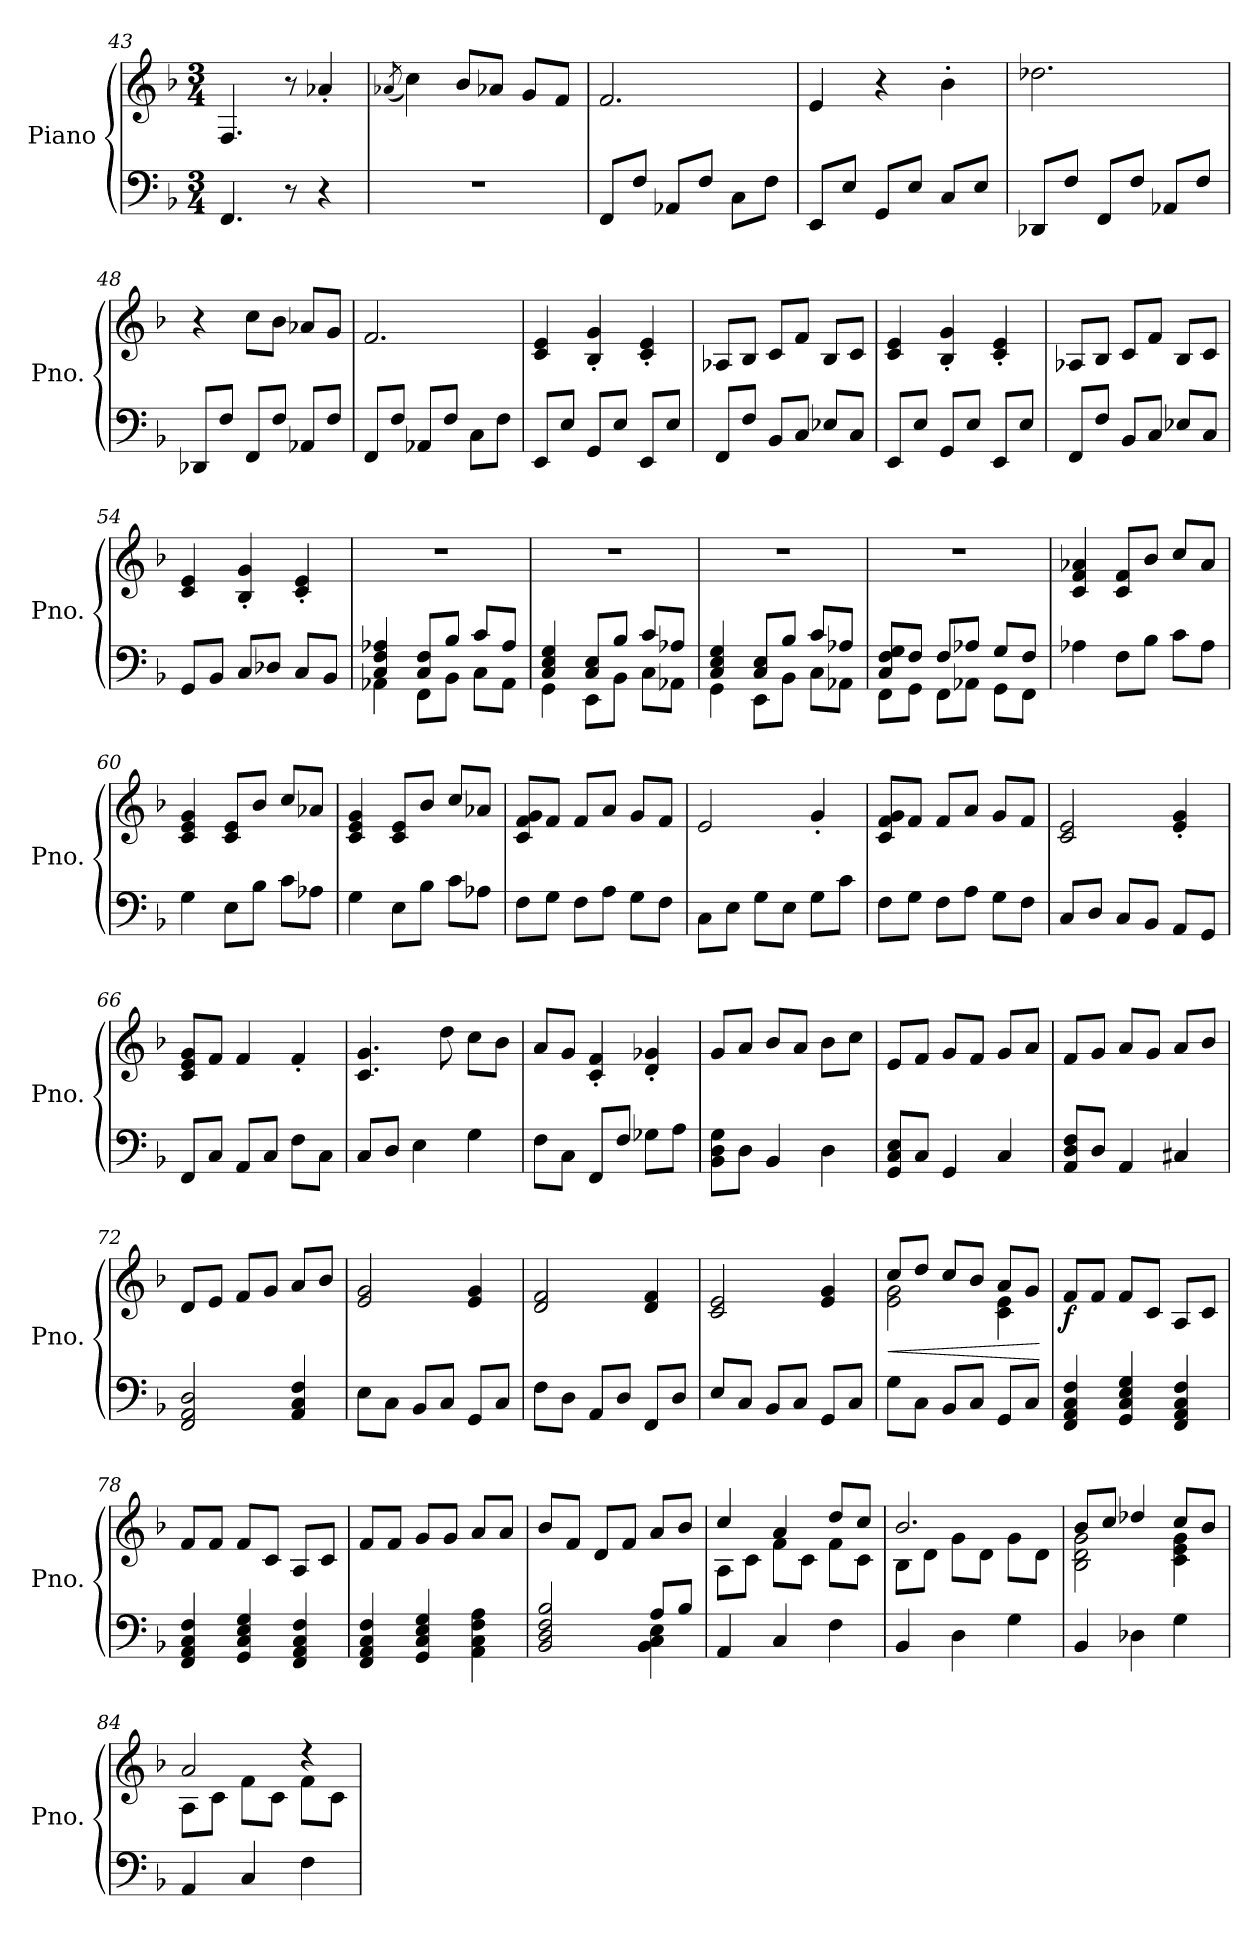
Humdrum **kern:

**kern	**kern	**dynam
*part1	*part1	*part1
*staff2	*staff1	*staff1/2
*I"Piano	*	*
*I'Pno.	*	*
*clefF4	*clefG2	*
*k[b-]	*k[b-]	*
*M3/4	*M3/4	*
=43	=43	=43
4.FF/	4.F/	.
8r	8r	.
4r	4a-X'/	.
=44	=44	=44
.	(<8qa-X/	.
2.r	4cc\)	.
.	8b-/L	.
.	8a-/J	.
.	8g/L	.
.	8f/J	.
=45	=45	=45
8FF/L	2.f/	.
8F/J	.	.
8AA-X/L	.	.
8F/J	.	.
8C\L	.	.
8F\J	.	.
=46	=46	=46
8EE/L	4e/	.
8E/J	.	.
8GG/L	4r	.
8E/J	.	.
8C/L	4b-'\	.
8E/J	.	.
=47	=47	=47
8DD-X/L	2.dd-X\	.
8F/J	.	.
8FF/L	.	.
8F/J	.	.
8AA-X/L	.	.
8F/J	.	.
=48	=48	=48
8DD-X/L	4r	.
8F/J	.	.
8FF/L	8cc\L	.
8F/J	8b-\J	.
8AA-X/L	8a-X/L	.
8F/J	8g/J	.
!!LO:LB:g=z
=49	=49	=49
8FF/L	2.f/	.
8F/J	.	.
8AA-X/L	.	.
8F/J	.	.
8C\L	.	.
8F\J	.	.
=50	=50	=50
8EE/L	4c/ 4e/	.
8E/J	.	.
8GG/L	4B-/' 4g/'	.
8E/J	.	.
8EE/L	4c/' 4e/'	.
8E/J	.	.
=51	=51	=51
8FF/L	8A-X/L	.
8F/J	8B-/J	.
8BB-/L	8c/L	.
8C/J	8f/J	.
8E-X/L	8B-/L	.
8C/J	8c/J	.
=52	=52	=52
8EE/L	4c/ 4e/	.
8E/J	.	.
8GG/L	4B-/' 4g/'	.
8E/J	.	.
8EE/L	4c/' 4e/'	.
8E/J	.	.
=53	=53	=53
8FF/L	8A-X/L	.
8F/J	8B-/J	.
8BB-/L	8c/L	.
8C/J	8f/J	.
8E-X/L	8B-/L	.
8C/J	8c/J	.
=54	=54	=54
8GG/L	4c/ 4e/	.
8BB-/J	.	.
8C/L	4B-/' 4g/'	.
8D-X/J	.	.
8C/L	4c/' 4e/'	.
8BB-/J	.	.
!!LO:LB:g=z
=55	=55	=55
*^	*	*
4C/ 4F/ 4A-X/	4AA-X\	2.r	.
8C/ 8F/L	8FF\L	.	.
8B-/J	8BB-\J	.	.
8c/L	8C\L	.	.
8A-/J	8AA-\J	.	.
=56	=56	=56	=56
4C/ 4E/ 4G/	4GG\	2.r	.
8C/ 8E/L	8EE\L	.	.
8B-/J	8BB-\J	.	.
8c/L	8C\L	.	.
8A-X/J	8AA-X\J	.	.
=57	=57	=57	=57
4C/ 4E/ 4G/	4GG\	2.r	.
8C/ 8E/L	8EE\L	.	.
8B-/J	8BB-\J	.	.
8c/L	8C\L	.	.
8A-X/J	8AA-X\J	.	.
=58	=58	=58	=58
8C/ 8F/ 8G/L	8FF\L	2.r	.
8F/J	8GG\J	.	.
8F/L	8FF\L	.	.
8A-X/J	8AA-X\J	.	.
8G/L	8GG\L	.	.
8F/J	8FF\J	.	.
*v	*v	*	*
=59	=59	=59
4A-X\	4c/ 4f/ 4a-X/	.
8F\L	8c/ 8f/L	.
8B-\J	8b-/J	.
8c\L	8cc/L	.
8A-\J	8a-/J	.
=60	=60	=60
4G\	4c/ 4e/ 4g/	.
8E\L	8c/ 8e/L	.
8B-\J	8b-/J	.
8c\L	8cc/L	.
8A-X\J	8a-X/J	.
=61	=61	=61
4G\	4c/ 4e/ 4g/	.
8E\L	8c/ 8e/L	.
8B-\J	8b-/J	.
8c\L	8cc/L	.
8A-X\J	8a-X/J	.
!!LO:LB:g=z
=62	=62	=62
8F\L	8c/ 8f/ 8g/L	.
8G\J	8f/J	.
8F\L	8f/L	.
8A\J	8a/J	.
8G\L	8g/L	.
8F\J	8f/J	.
=63	=63	=63
8C\L	2e/	.
8E\J	.	.
8G\L	.	.
8E\J	.	.
8G\L	4g'/	.
8c\J	.	.
=64	=64	=64
8F\L	8c/ 8f/ 8g/L	.
8G\J	8f/J	.
8F\L	8f/L	.
8A\J	8a/J	.
8G\L	8g/L	.
8F\J	8f/J	.
=65	=65	=65
8C/L	2c/ 2e/	.
8D/J	.	.
8C/L	.	.
8BB-/J	.	.
8AA/L	4e/' 4g/'	.
8GG/J	.	.
=66	=66	=66
8FF/L	8c/ 8e/ 8g/L	.
8C/J	8f/J	.
8AA/L	4f/	.
8C/J	.	.
8F\L	4f'/	.
8C\J	.	.
=67	=67	=67
8C/L	4.c/ 4.g/	.
8D/J	.	.
4E\	.	.
.	8dd\	.
4G\	8cc\L	.
.	8b-\J	.
=68	=68	=68
8F\L	8a/L	.
8C\J	8g/J	.
8FF/L	4c/' 4f/'	.
8F/J	.	.
8G-X\L	4d/' 4g-X/'	.
8A\J	.	.
!!LO:LB:g=z
=69	=69	=69
8BB-\ 8D\ 8G\L	8g/L	.
8D\J	8a/J	.
4BB-/	8b-/L	.
.	8a/J	.
4D\	8b-\L	.
.	8cc\J	.
=70	=70	=70
8GG/ 8C/ 8E/L	8e/L	.
8C/J	8f/J	.
4GG/	8g/L	.
.	8f/J	.
4C/	8g/L	.
.	8a/J	.
=71	=71	=71
8AA/ 8D/ 8F/L	8f/L	.
8D/J	8g/J	.
4AA/	8a/L	.
.	8g/J	.
4C#X/	8a/L	.
.	8b-/J	.
=72	=72	=72
2FF/ 2AA/ 2D/	8d/L	.
.	8e/J	.
.	8f/L	.
.	8g/J	.
4AA/ 4C/ 4F/	8a/L	.
.	8b-/J	.
=73	=73	=73
8E\L	2e/ 2g/	.
8C\J	.	.
8BB-/L	.	.
8C/J	.	.
8GG/L	4e/ 4g/	.
8C/J	.	.
=74	=74	=74
8F\L	2d/ 2f/	.
8D\J	.	.
8AA/L	.	.
8D/J	.	.
8FF/L	4d/ 4f/	.
8D/J	.	.
=75	=75	=75
8E/L	2c/ 2e/	.
8C/J	.	.
8BB-/L	.	.
8C/J	.	.
8GG/L	4e/ 4g/	.
8C/J	.	.
!!LO:LB:g=z
=76	=76	=76
!	!	!LO:HP:b
*	*^	*
8G\L	8cc/L	2e\ 2g\	<
8C\J	8dd/J	.	.
8BB-/L	8cc/L	.	.
8C/J	8b-/J	.	.
8GG/L	8a/L	4c\ 4e\	.
8C/J	8g/J	.	.
*	*v	*v	*
.	.	[
=77	=77	=77
!	!	!LO:DY:b
4FF/ 4AA/ 4C/ 4F/	8f/L	f
.	8f/J	.
4GG/ 4C/ 4E/ 4G/	8f/L	.
.	8c/J	.
4FF/ 4AA/ 4C/ 4F/	8A/L	.
.	8c/J	.
=78	=78	=78
4FF/ 4AA/ 4C/ 4F/	8f/L	.
.	8f/J	.
4GG/ 4C/ 4E/ 4G/	8f/L	.
.	8c/J	.
4FF/ 4AA/ 4C/ 4F/	8A/L	.
.	8c/J	.
=79	=79	=79
4FF/ 4AA/ 4C/ 4F/	8f/L	.
.	8f/J	.
4GG/ 4C/ 4E/ 4G/	8g/L	.
.	8g/J	.
4AA\ 4C\ 4F\ 4A\	8a/L	.
.	8a/J	.
=80	=80	=80
*^	*	*
2BB-/ 2D/ 2F/ 2B-/	2ryy	8b-/L	.
.	.	8f/J	.
.	.	8d/L	.
.	.	8f/J	.
8A/L	4BB-\ 4C\ 4E\	8a/L	.
8B-/J	.	8b-/J	.
*v	*v	*	*
=81	=81	=81
*	*^	*
4AA/	4cc/	8A\L	.
.	.	8c\J	.
4C/	4a/	8f\L	.
.	.	8c\J	.
4F\	8dd/L	8f\L	.
.	8cc/J	8c\J	.
=82	=82	=82	=82
4BB-/	2.b-/	8B-\L	.
.	.	8d\J	.
4D\	.	8g\L	.
.	.	8d\J	.
4G\	.	8g\L	.
.	.	8d\J	.
!!LO:PB:g=z	!!
=83	=83	=83	=83
4BB-/	8b-/L	2B-\ 2d\ 2g\	.
.	8cc/J	.	.
4D-X\	4dd-X/	.	.
4G\	8cc/L	4c\ 4e\ 4g\	.
.	8b-/J	.	.
=84	=84	=84	=84
4AA/	2a/	8A\L	.
.	.	8c\J	.
4C/	.	8f\L	.
.	.	8c\J	.
4F\	4r	8f\L	.
.	.	8c\J	.
*	*v	*v	*
=	=	=
*-	*-	*-
